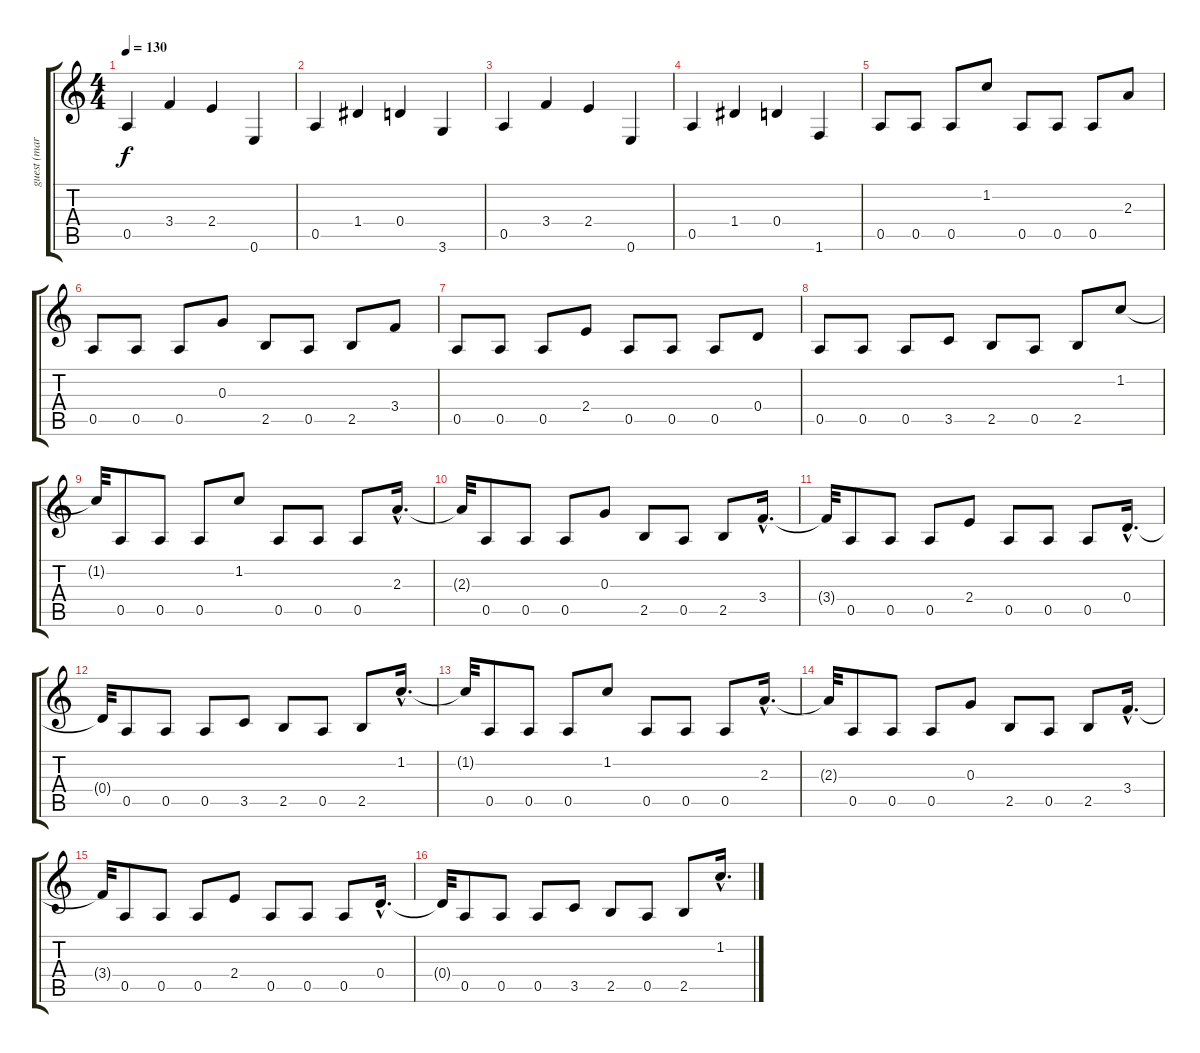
\track ("guest (mark) guitar / back up singer" "guest (mar") {instrument distortionguitar}
\staff {score tabs}
\tuning (E4 B3 G3 D3 A2 E2) {hide}
\ts (4 4)
\tempo 130
\clef g2
\ks c
0.5.4{dy f} 3.4.4 2.4.4 0.6.4 |
0.5.4 1.4.4 0.4.4 3.6.4 |
0.5.4 3.4.4 2.4.4 0.6.4 |
0.5.4 1.4.4 0.4.4 1.6.4 |
0.5.8 0.5.8 0.5.8 1.2.8 0.5.8 0.5.8 0.5.8 2.3.8 |
0.5.8 0.5.8 0.5.8 0.3.8 2.5.8 0.5.8 2.5.8 3.4.8 |
0.5.8 0.5.8 0.5.8 2.4.8 0.5.8 0.5.8 0.5.8 0.4.8 |
0.5.8 0.5.8 0.5.8 3.5.8 2.5.8 0.5.8 2.5.8 1.2.8 |
1.2{t}.32 0.5.8 0.5.8 0.5.8 1.2.8 0.5.8 0.5.8 0.5.8 2.3{hac}.16{d} |
2.3{t}.32 0.5.8 0.5.8 0.5.8 0.3.8 2.5.8 0.5.8 2.5.8 3.4{hac}.16{d} |
3.4{t}.32 0.5.8 0.5.8 0.5.8 2.4.8 0.5.8 0.5.8 0.5.8 0.4{hac}.16{d} |
0.4{t}.32 0.5.8 0.5.8 0.5.8 3.5.8 2.5.8 0.5.8 2.5.8 1.2{hac}.16{d} |
1.2{t}.32 0.5.8 0.5.8 0.5.8 1.2.8 0.5.8 0.5.8 0.5.8 2.3{hac}.16{d} |
2.3{t}.32 0.5.8 0.5.8 0.5.8 0.3.8 2.5.8 0.5.8 2.5.8 3.4{hac}.16{d} |
3.4{t}.32 0.5.8 0.5.8 0.5.8 2.4.8 0.5.8 0.5.8 0.5.8 0.4{hac}.16{d} |
0.4{t}.32 0.5.8 0.5.8 0.5.8 3.5.8 2.5.8 0.5.8 2.5.8 1.2{hac}.16{d}
